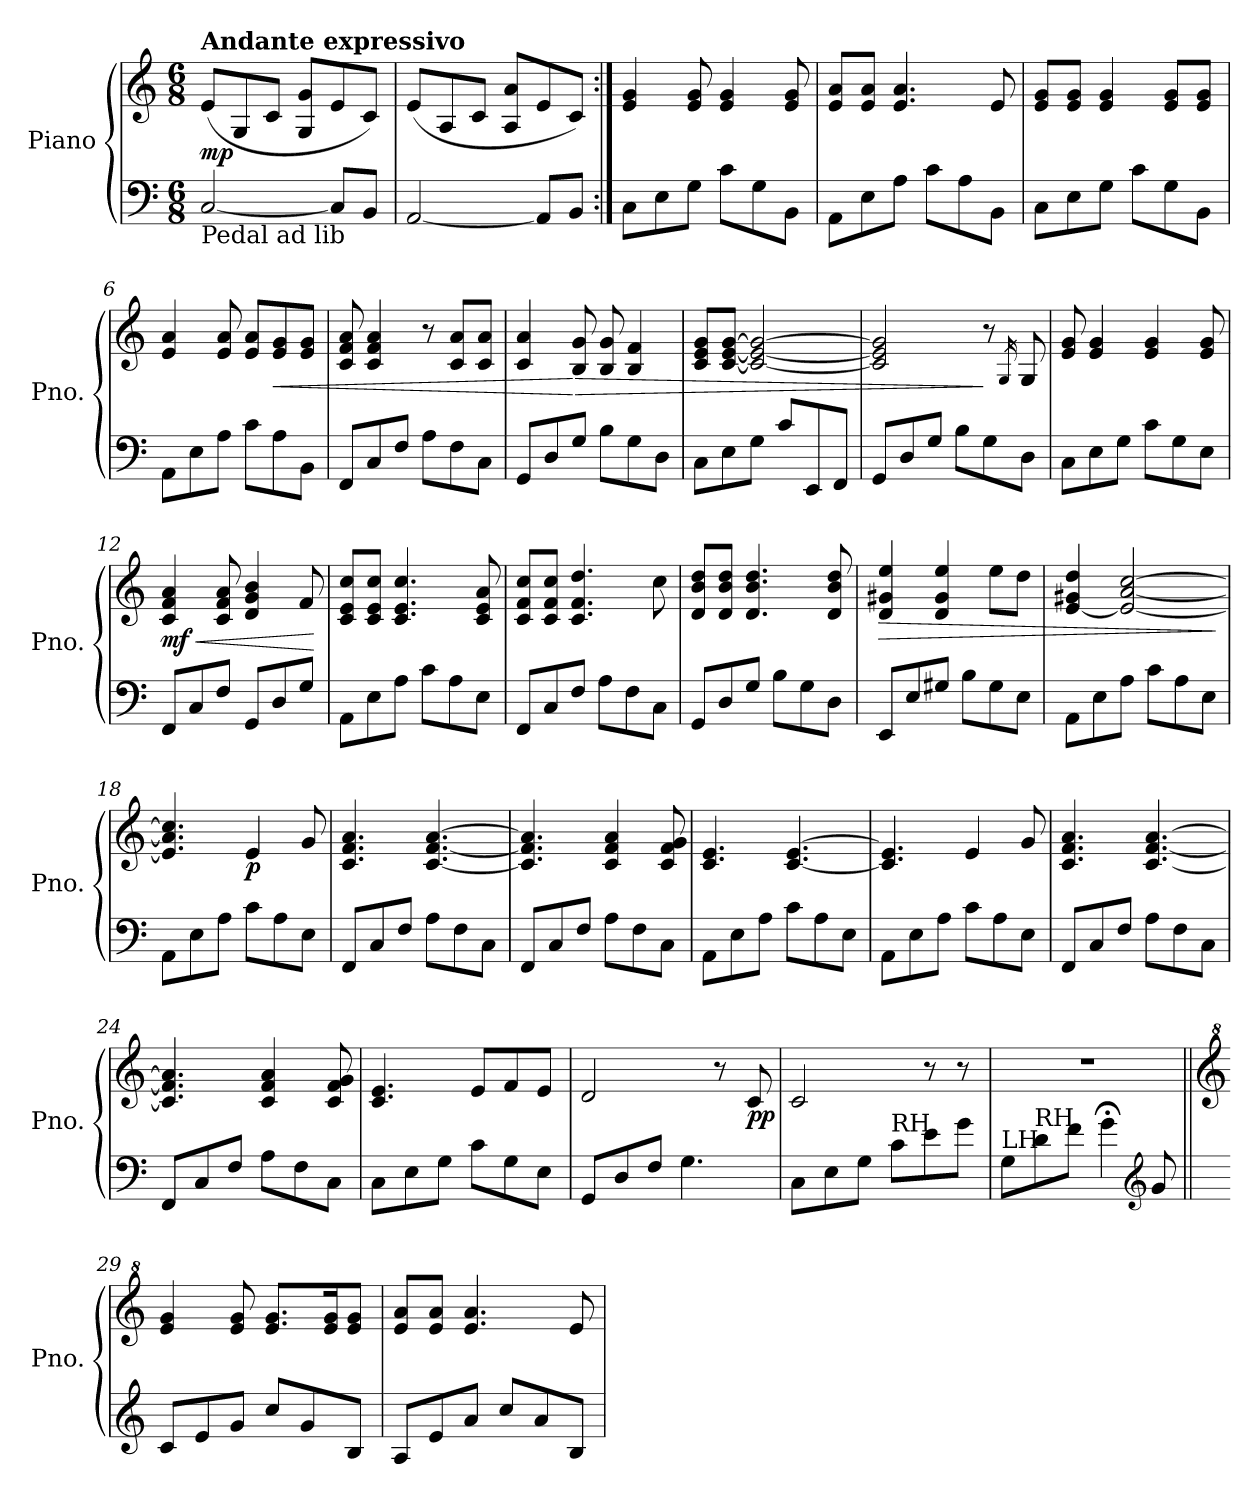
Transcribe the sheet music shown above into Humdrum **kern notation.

**kern	**kern	**dynam
*part1	*part1	*part1
*staff2	*staff1	*staff1/2
*I"Piano	*	*
*I'Pno.	*	*
*clefF4	*clefG2	*
*k[]	*k[]	*
*M6/8	*M6/8	*
=1	=1	=1
!	!LO:TX:a:B:t=Andante expressivo	!
!LO:TX:b:t=Pedal ad lib	!	!
!	!	!LO:DY:b
[2C/	(8e/L	mp
.	8G/	.
.	8c/J	.
.	8G/ 8g/L	.
8C/L]	8e/	.
8BB/J	8c/J)	.
=2	=2	=2
[2AA/	(8e/L	.
.	8A/	.
.	8c/J	.
.	8A/ 8a/L	.
8AA/L]	8e/	.
8BB/J	8c/J)	.
=3:|!	=3:|!	=3:|!
8C\L	4e/ 4g/	.
8E\	.	.
8G\J	8e/ 8g/	.
8c\L	4e/ 4g/	.
8G\	.	.
8BB\J	8e/ 8g/	.
=4	=4	=4
8AA\L	8e/ 8a/L	.
8E\	8e/ 8a/J	.
8A\J	4.e/ 4.a/	.
8c\L	.	.
8A\	.	.
8BB\J	8e/	.
=5	=5	=5
8C\L	8e/ 8g/L	.
8E\	8e/ 8g/J	.
8G\J	4e/ 4g/	.
8c\L	.	.
8G\	8e/ 8g/L	.
8BB\J	8e/ 8g/J	.
=6	=6	=6
8AA\L	4e/ 4a/	.
8E\	.	.
8A\J	8e/ 8a/	.
8c\L	8e/ 8a/L	.
!	!	!LO:HP:b
8A\	8e/ 8g/	<
8BB\J	8e/ 8g/J	.
=7	=7	=7
8FF/L	8c/ 8f/ 8a/	.
8C/	4c/ 4f/ 4a/	.
8F/J	.	.
8A\L	8r	.
8F\	8c/ 8a/L	.
8C\J	8c/ 8a/J	.
=8	=8	=8
8GG/L	4c/ 4a/	.
8D/	.	.
!	!	!LO:HP:n=1:b
8G/J	8B/ 8g/	[ >
8B\L	8B/ 8g/	.
8G\	4B/ 4f/	.
8D\J	.	.
=9	=9	=9
8C\L	8c/ 8e/ 8g/L	.
8E\	[8c/ [8e/ [8g/J	.
8G\J	2c/_ 2e/_ 2g/_	.
8c/L	.	.
8EE/	.	.
8FF/J	.	.
=10	=10	=10
8GG/L	2c/] 2e/] 2g/]	.
8D/	.	.
8G/J	.	.
8B\L	.	.
8G\	8r	]
.	16qG/	.
8D\J	8G/	.
=11	=11	=11
8C\L	8e/ 8g/	.
8E\	4e/ 4g/	.
8G\J	.	.
8c\L	4e/ 4g/	.
8G\	.	.
8E\J	8e/ 8g/	.
=12	=12	=12
!	!	!LO:HP:b
!	!	!LO:DY:n=1:b
8FF/L	4c/ 4f/ 4a/	< mf
8C/	.	.
8F/J	8c/ 8f/ 8a/	.
8GG/L	4d/ 4g/ 4b/	.
8D/	.	.
8G/J	8f/	.
.	.	[
=13	=13	=13
8AA\L	8c/ 8e/ 8cc/L	.
8E\	8c/ 8e/ 8cc/J	.
8A\J	4.c/ 4.e/ 4.cc/	.
8c\L	.	.
8A\	.	.
8E\J	8c/ 8e/ 8a/	.
=14	=14	=14
8FF/L	8c/ 8f/ 8cc/L	.
8C/	8c/ 8f/ 8cc/J	.
8F/J	4.c/ 4.f/ 4.dd/	.
8A\L	.	.
8F\	.	.
8C\J	8cc\	.
=15	=15	=15
8GG/L	8d/ 8b/ 8dd/L	.
8D/	8d/ 8b/ 8dd/J	.
8G/J	4.d/ 4.b/ 4.dd/	.
8B\L	.	.
8G\	.	.
8D\J	8d/ 8b/ 8dd/	.
=16	=16	=16
!	!	!LO:HP:b
8EE/L	4d/ 4g#X/ 4ee/	>
8E/	.	.
8G#X/J	4d/ 4g#/ 4ee/	.
8B\L	.	.
8G#\	8ee\L	.
8E\J	8dd\J	.
=17	=17	=17
8AA\L	[4e/ 4g#X/ 4dd/	.
8E\	.	.
8A\J	2e/_ [2a/ [2cc/	.
8c\L	.	.
8A\	.	.
8E\J	.	.
.	.	]
=18	=18	=18
8AA\L	4.e/] 4.a/] 4.cc/]	.
8E\	.	.
8A\J	.	.
!	!	!LO:DY:b
8c\L	4e/	p
8A\	.	.
8E\J	8g/	.
=19	=19	=19
8FF/L	4.c/ 4.f/ 4.a/	.
8C/	.	.
8F/J	.	.
8A\L	[4.c/ [4.f/ [4.a/	.
8F\	.	.
8C\J	.	.
=20	=20	=20
8FF/L	4.c/] 4.f/] 4.a/]	.
8C/	.	.
8F/J	.	.
8A\L	4c/ 4f/ 4a/	.
8F\	.	.
8C\J	8c/ 8f/ 8g/	.
=21	=21	=21
8AA\L	4.c/ 4.e/	.
8E\	.	.
8A\J	.	.
8c\L	[4.c/ [4.e/	.
8A\	.	.
8E\J	.	.
=22	=22	=22
8AA\L	4.c/] 4.e/]	.
8E\	.	.
8A\J	.	.
8c\L	4e/	.
8A\	.	.
8E\J	8g/	.
=23	=23	=23
8FF/L	4.c/ 4.f/ 4.a/	.
8C/	.	.
8F/J	.	.
8A\L	[4.c/ [4.f/ [4.a/	.
8F\	.	.
8C\J	.	.
=24	=24	=24
8FF/L	4.c/] 4.f/] 4.a/]	.
8C/	.	.
8F/J	.	.
8A\L	4c/ 4f/ 4a/	.
8F\	.	.
8C\J	8c/ 8f/ 8g/	.
=25	=25	=25
8C\L	4.c/ 4.e/	.
8E\	.	.
8G\J	.	.
8c\L	8e/L	.
8G\	8f/	.
8E\J	8e/J	.
=26	=26	=26
8GG/L	2d/	.
8D/	.	.
8F/J	.	.
4.G\	.	.
.	8r	.
!	!	!LO:DY:b
.	8c/	pp
=27	=27	=27
8C\L	2c/	.
8E\	.	.
8G\J	.	.
!LO:TX:a:t=RH	!	!
8c\L	.	.
8e\	8r	.
8g\J	8r	.
=28	=28	=28
!LO:TX:a:t=LH	!	!
8G\L	2.r	.
!LO:TX:a:t=RH	!	!
8d\	.	.
8f\J	.	.
4g;<\	.	.
*clefG2	*	*
8g/	.	.
=29||	=29||	=29||
*	*clefG^2	*
8c/L	4ee/ 4gg/	.
8e/	.	.
8g/J	8ee/ 8gg/	.
8cc/L	8.ee/ 8.gg/L	.
8g/	.	.
.	16ee/ 16gg/K	.
8B/J	8ee/ 8gg/J	.
=30	=30	=30
8A/L	8ee/ 8aa/L	.
8e/	8ee/ 8aa/J	.
8a/J	4.ee/ 4.aa/	.
8cc/L	.	.
8a/	.	.
8B/J	8ee/	.
=	=	=
*-	*-	*-
